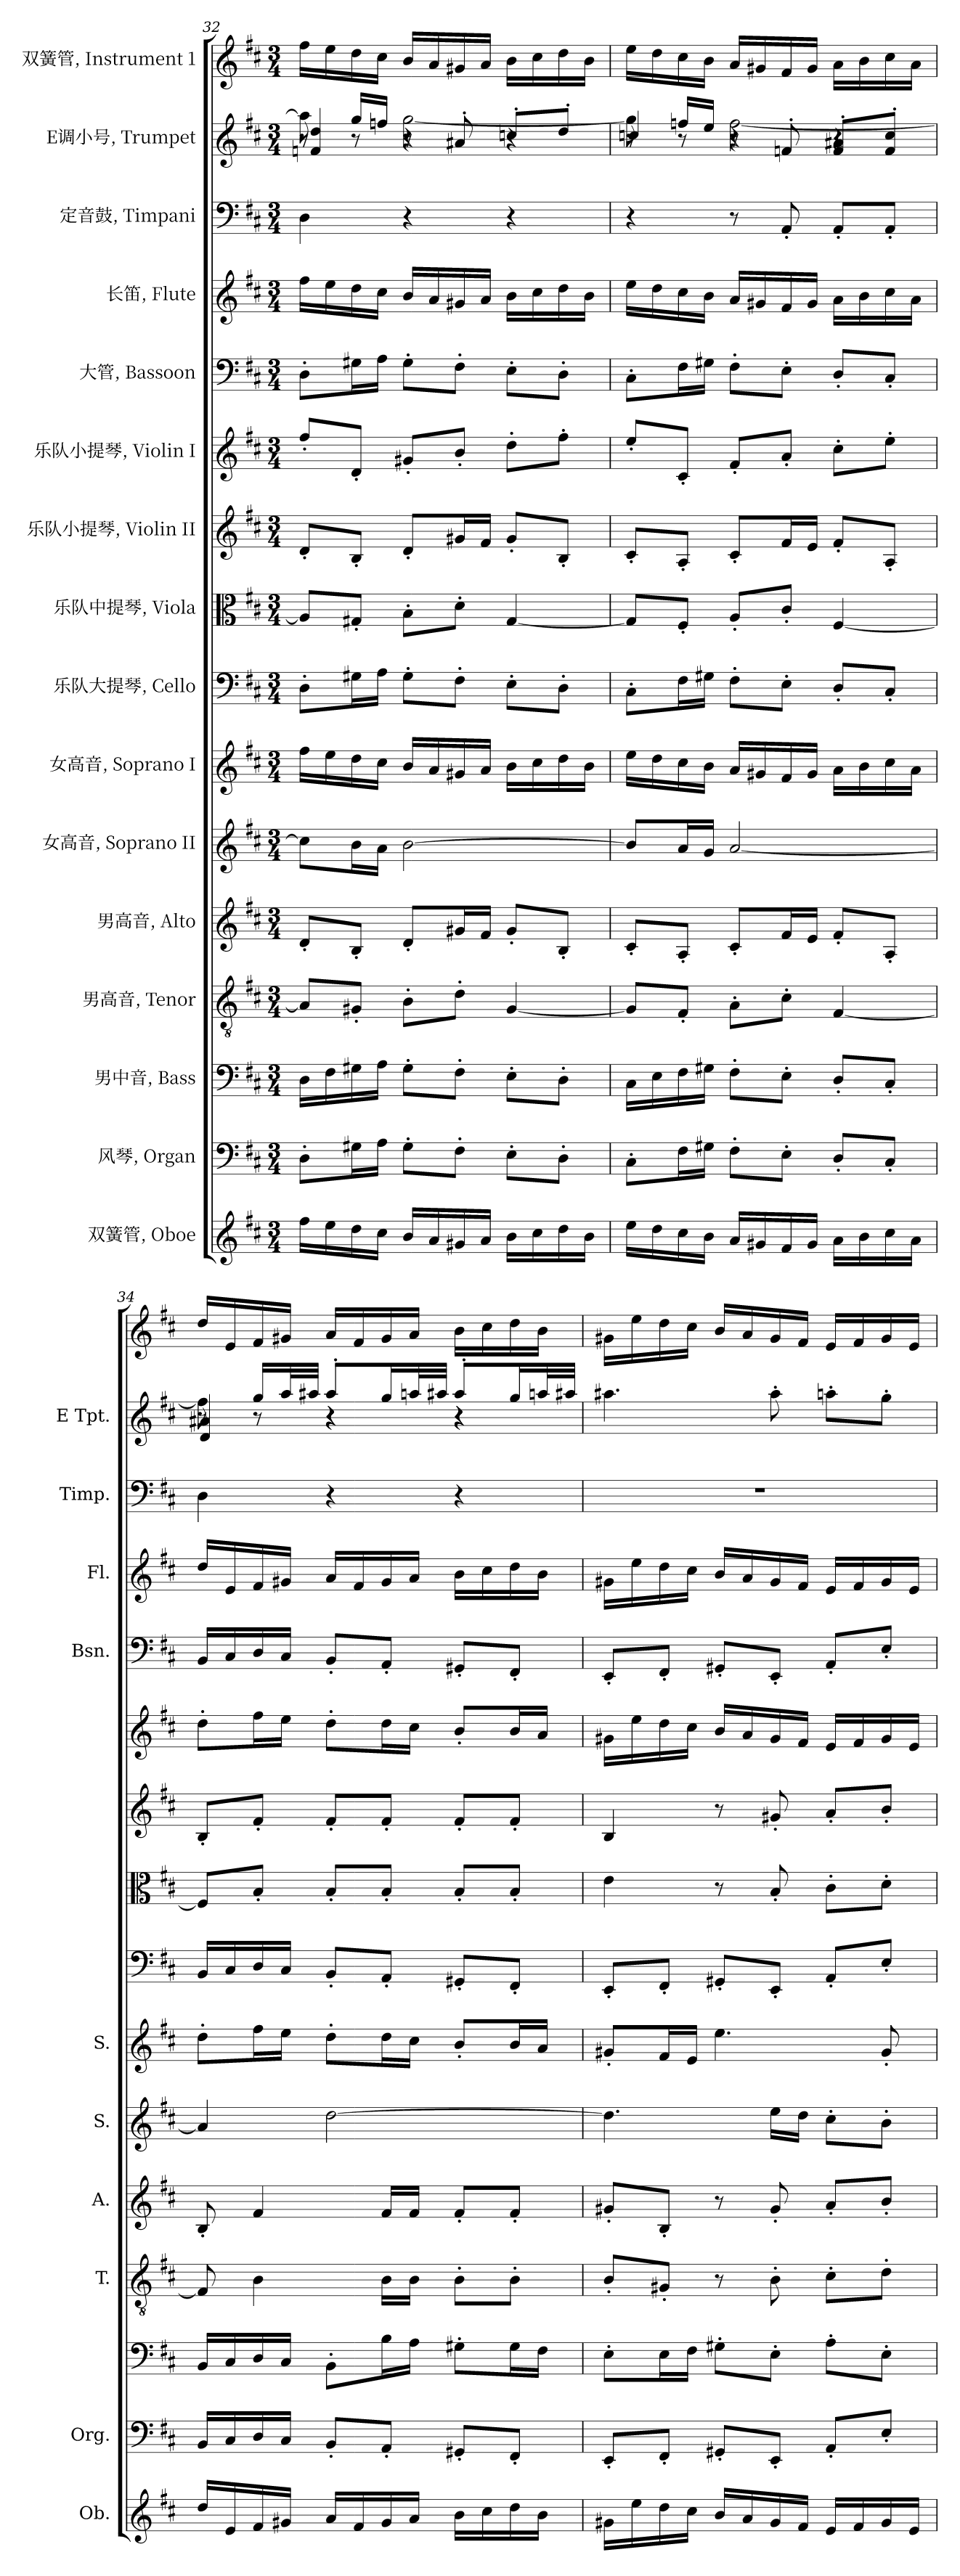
**kern	**kern	**kern	**kern	**kern	**kern	**kern	**kern	**kern	**kern	**kern	**kern	**kern	**kern	**kern	**kern
*part16	*part15	*part14	*part13	*part12	*part11	*part10	*part9	*part8	*part7	*part6	*part5	*part4	*part3	*part2	*part1
*staff16	*staff15	*staff14	*staff13	*staff12	*staff11	*staff10	*staff9	*staff8	*staff7	*staff6	*staff5	*staff4	*staff3	*staff2	*staff1
*I"双簧管, Oboe	*I"风琴, Organ	*I"男中音, Bass	*I"男高音, Tenor	*I"男高音, Alto	*I"女高音, Soprano II	*I"女高音, Soprano I	*I"乐队大提琴, Cello	*I"乐队中提琴, Viola	*I"乐队小提琴, Violin II	*I"乐队小提琴, Violin I	*I"大管, Bassoon	*I"长笛, Flute	*I"定音鼓, Timpani	*I"E调小号, Trumpet	*I"双簧管, Instrument  1
*I'Ob.	*I'Org.	*	*I'T.	*I'A.	*I'S.	*I'S.	*	*	*	*	*I'Bsn.	*I'Fl.	*I'Timp.	*I'E Tpt.	*
*clefG2	*clefF4	*clefF4	*clefGv2	*clefG2	*clefG2	*clefG2	*clefF4	*clefC3	*clefG2	*clefG2	*clefF4	*clefG2	*clefF4	*clefG2	*clefG2
*	*	*	*	*	*	*	*	*	*	*	*	*	*	*ITrd-3c-4	*
*k[f#c#]	*k[f#c#]	*k[f#c#]	*k[f#c#]	*k[f#c#]	*k[f#c#]	*k[f#c#]	*k[f#c#]	*k[f#c#]	*k[f#c#]	*k[f#c#]	*k[f#c#]	*k[f#c#]	*k[f#c#]	*k[b-e-a-d-g-c-]	*k[f#c#]
*M3/4	*M3/4	*M3/4	*M3/4	*M3/4	*M3/4	*M3/4	*M3/4	*M3/4	*M3/4	*M3/4	*M3/4	*M3/4	*M3/4	*M3/4	*M3/4
=32	=32	=32	=32	=32	=32	=32	=32	=32	=32	=32	=32	=32	=32	=32	=32
*	*	*	*	*	*	*	*	*	*	*	*	*	*	*^	*
*	*	*	*	*	*	*	*	*	*	*	*	*	*	*	*^	*
16ff#\LL	8D'\L	16D\LL	8A/L]	8d'/L	8cc#\L]	16ff#\LL	8D'\L	8A/L]	8d'/L	8ff#'/L	8D'\L	16ff#\LL	4D\	8r	8ddd-\]	4b--X/ 4gg-/	16ff#\LL
16ee\	.	16F#\	.	.	.	16ee\	.	.	.	.	.	16ee\	.	.	.	.	16ee\
16dd\	16G#X\L	16G#X\	8G#X'/J	8B'/J	16b\L	16dd\	16G#X\L	8G#X'/J	8B'/J	8d'/J	16G#X\L	16dd\	.	16ccc-/LL	8r	.	16dd\
16cc#\JJ	16A\JJ	16A\JJ	.	.	16a\JJ	16cc#\JJ	16A\JJ	.	.	.	16A\JJ	16cc#\JJ	.	16bb--X/JJ	.	.	16cc#\JJ
16b/LL	8G#'\L	8G#'\L	8B'\L	8d'/L	[2b\	16b/LL	8G#'\L	8B'\L	8d'/L	8g#X'/L	8G#'\L	16b/LL	4r	8r	[2ccc-\	4r	16b/LL
16a/	.	.	.	.	.	16a/	.	.	.	.	.	16a/	.	.	.	.	16a/
16g#X/	8F#'\J	8F#'\J	8d'\J	16g#X/L	.	16g#X/	8F#'\J	8d'\J	16g#X/L	8b'/J	8F#'\J	16g#X/	.	8ddn'/	.	.	16g#X/
16a/JJ	.	.	.	16f#/JJ	.	16a/JJ	.	.	16f#/JJ	.	.	16a/JJ	.	.	.	.	16a/JJ
16b\LL	8E'\L	8E'\L	[4G#/	8g#'/L	.	16b\LL	8E'\L	[4G#/	8g#'/L	8dd'\L	8E'\L	16b\LL	4r	8ff-X'/L	.	4r	16b\LL
16cc#\	.	.	.	.	.	16cc#\	.	.	.	.	.	16cc#\	.	.	.	.	16cc#\
16dd\	8D'\J	8D'\J	.	8B'/J	.	16dd\	8D'\J	.	8B'/J	8ff#'\J	8D'\J	16dd\	.	8gg-'/J	.	.	16dd\
16b\JJ	.	.	.	.	.	16b\JJ	.	.	.	.	.	16b\JJ	.	.	.	.	16b\JJ
!!LO:PB:g=z
=33	=33	=33	=33	=33	=33	=33	=33	=33	=33	=33	=33	=33	=33	=33	=33	=33	=33
16ee\LL	8C#'\L	16C#\LL	8G#/L]	8c#'/L	8b/L]	16ee\LL	8C#'\L	8G#/L]	8c#'/L	8ee'/L	8C#'\L	16ee\LL	4r	8r	8ccc-\]	4ff-X/	16ee\LL
16dd\	.	16E\	.	.	.	16dd\	.	.	.	.	.	16dd\	.	.	.	.	16dd\
16cc#\	16F#\L	16F#\	8F#'/J	8A'/J	16a/L	16cc#\	16F#\L	8F#'/J	8A'/J	8c#'/J	16F#\L	16cc#\	.	16bb--X/LL	8r	.	16cc#\
16b\JJ	16G#X\JJ	16G#X\JJ	.	.	16g/JJ	16b\JJ	16G#X\JJ	.	.	.	16G#X\JJ	16b\JJ	.	16aa-/JJ	.	.	16b\JJ
16a/LL	8F#'\L	8F#'\L	8A'\L	8c#'/L	[2a/	16a/LL	8F#'\L	8A'/L	8c#'/L	8f#'/L	8F#'\L	16a/LL	8r	8r	[2bb--\	4r	16a/LL
16g#X/	.	.	.	.	.	16g#X/	.	.	.	.	.	16g#X/	.	.	.	.	16g#X/
16f#/	8E'\J	8E'\J	8c#'\J	16f#/L	.	16f#/	8E'\J	8c#'/J	16f#/L	8a'/J	8E'\J	16f#/	8AA'/	8b--X'/	.	.	16f#/
16g#/JJ	.	.	.	16e/JJ	.	16g#/JJ	.	.	16e/JJ	.	.	16g#/JJ	.	.	.	.	16g#/JJ
16a\LL	8D'/L	8D'/L	[4F#/	8f#'/L	.	16a\LL	8D'/L	[4F#/	8f#'/L	8cc#'\L	8D'/L	16a\LL	8AA'/L	8b--/' 8ddn/'L	.	4r	16a\LL
16b\	.	.	.	.	.	16b\	.	.	.	.	.	16b\	.	.	.	.	16b\
16cc#\	8C#'/J	8C#'/J	.	8A'/J	.	16cc#\	8C#'/J	.	8A'/J	8ee'\J	8C#'/J	16cc#\	8AA'/J	8b--/' 8ff-/'J	.	.	16cc#\
16a\JJ	.	.	.	.	.	16a\JJ	.	.	.	.	.	16a\JJ	.	.	.	.	16a\JJ
=34	=34	=34	=34	=34	=34	=34	=34	=34	=34	=34	=34	=34	=34	=34	=34	=34	=34
16dd/LL	16BB/LL	16BB/LL	8F#/]	8B'/	4a/]	8dd'\L	16BB/LL	8F#/L]	8B'/L	8dd'\L	16BB/LL	16dd/LL	4D\	8r	8bb--\]	4g-/ 4ddn/	16dd/LL
16e/	16C#/	16C#/	.	.	.	.	16C#/	.	.	.	16C#/	16e/	.	.	.	.	16e/
16f#/	16D/	16D/	4B\	4f#/	.	16ff#\L	16D/	8B'/J	8f#'/J	16ff#\L	16D/	16f#/	.	16ccc-/LL	8r	.	16f#/
16g#X/JJ	16C#/JJ	16C#/JJ	.	.	.	16ee\JJ	16C#/JJ	.	.	16ee\JJ	16C#/JJ	16g#X/JJ	.	32ddd-/L	.	.	16g#X/JJ
.	.	.	.	.	.	.	.	.	.	.	.	.	.	32dddn/JJJ	.	.	.
16a/LL	8BB'/L	8BB'\L	.	.	[2dd\	8dd'\L	8BB'/L	8B'/L	8f#'/L	8dd'\L	8BB'/L	16a/LL	4r	8ddd'/L	4r	4r	16a/LL
16f#/	.	.	.	.	.	.	.	.	.	.	.	16f#/	.	.	.	.	16f#/
16g#/	8AA'/J	16B\L	16B\LL	16f#/LL	.	16dd\L	8AA'/J	8B'/J	8f#'/J	16dd\L	8AA'/J	16g#/	.	16ccc-/L	.	.	16g#/
16a/JJ	.	16A\JJ	16B\JJ	16f#/JJ	.	16cc#\JJ	.	.	.	16cc#\JJ	.	16a/JJ	.	32ddd-X/L	.	.	16a/JJ
.	.	.	.	.	.	.	.	.	.	.	.	.	.	32dddn/JJJ	.	.	.
16b\LL	8GG#X'/L	8G#X'\L	8B'\L	8f#'/L	.	8b'/L	8GG#X'/L	8B'/L	8f#'/L	8b'/L	8GG#X'/L	16b\LL	4r	8ddd'/L	4r	4r	16b\LL
16cc#\	.	.	.	.	.	.	.	.	.	.	.	16cc#\	.	.	.	.	16cc#\
16dd\	8FF#'/J	16G#\L	8B'\J	8f#'/J	.	16b/L	8FF#'/J	8B'/J	8f#'/J	16b/L	8FF#'/J	16dd\	.	16ccc-/L	.	.	16dd\
16b\JJ	.	16F#\JJ	.	.	.	16a/JJ	.	.	.	16a/JJ	.	16b\JJ	.	32ddd-X/L	.	.	16b\JJ
.	.	.	.	.	.	.	.	.	.	.	.	.	.	32dddn/JJJ	.	.	.
*	*	*	*	*	*	*	*	*	*	*	*	*	*	*v	*v	*v	*
!!LO:PB:g=z
=35	=35	=35	=35	=35	=35	=35	=35	=35	=35	=35	=35	=35	=35	=35	=35
16g#X\LL	8EE'/L	8E'\L	8B'/L	8g#X'/L	4.dd\]	8g#X'/L	8EE'/L	4e\	4B/	16g#X\LL	8EE'/L	16g#X\LL	2.r	4.dddn\	16g#X\LL
16ee\	.	.	.	.	.	.	.	.	.	16ee\	.	16ee\	.	.	16ee\
16dd\	8FF#'/J	16E\L	8G#X'/J	8B'/J	.	16f#/L	8FF#'/J	.	.	16dd\	8FF#'/J	16dd\	.	.	16dd\
16cc#\JJ	.	16F#\JJ	.	.	.	16e/JJ	.	.	.	16cc#\JJ	.	16cc#\JJ	.	.	16cc#\JJ
16b/LL	8GG#X'/L	8G#X'\L	8r	8r	.	4.ee\	8GG#X'/L	8r	8r	16b/LL	8GG#X'/L	16b/LL	.	.	16b/LL
16a/	.	.	.	.	.	.	.	.	.	16a/	.	16a/	.	.	16a/
16g#/	8EE'/J	8E'\J	8B'\	8g#'/	16ee\LL	.	8EE'/J	8B'/	8g#X'/	16g#/	8EE'/J	16g#/	.	8ddd'\	16g#/
16f#/JJ	.	.	.	.	16dd\JJ	.	.	.	.	16f#/JJ	.	16f#/JJ	.	.	16f#/JJ
16e/LL	8AA'/L	8A'\L	8c#'\L	8a'/L	8cc#'\L	.	8AA'/L	8c#'\L	8a'/L	16e/LL	8AA'/L	16e/LL	.	8ddd-X'\L	16e/LL
16f#/	.	.	.	.	.	.	.	.	.	16f#/	.	16f#/	.	.	16f#/
16g#/	8E'/J	8E'\J	8d'\J	8b'/J	8b'\J	8g#'/	8E'/J	8d'\J	8b'/J	16g#/	8E'/J	16g#/	.	8ccc-'\J	16g#/
16e/JJ	.	.	.	.	.	.	.	.	.	16e/JJ	.	16e/JJ	.	.	16e/JJ
=	=	=	=	=	=	=	=	=	=	=	=	=	=	=	=
*-	*-	*-	*-	*-	*-	*-	*-	*-	*-	*-	*-	*-	*-	*-	*-
